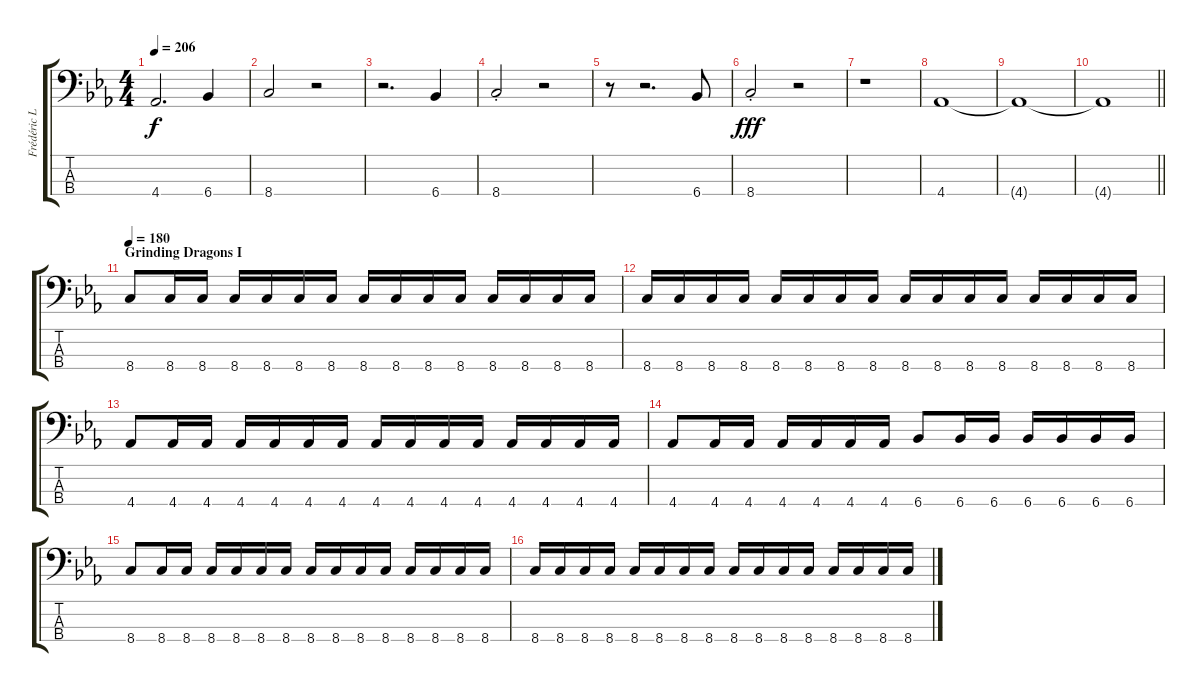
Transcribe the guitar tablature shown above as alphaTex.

\track ("Frédéric Leclercq (Bass)" "Frédéric L") {instrument electricbasspick}
\staff {score tabs}
\tuning (G2 D2 A1 E1) {hide}
\ts (4 4)
\tempo 206
\clef f4
\ks eb
4.4{t}.2{d dy f} 6.4.4 |
8.4.2 r.2 |
r.2{d} 6.4.4 |
8.4{st}.2 r.2 |
r.8 r.2{d} 6.4.8 |
8.4{st}.2{dy fff} r.2 |
r.1 |
4.4.1 |
4.4{t}.1 |
\barLineRight lightlight
4.4{t}.1 |
\section ("" "Grinding Dragons I")
\tempo 180
8.4.8 8.4.16 8.4.16 8.4.16 8.4.16 8.4.16 8.4.16 8.4.16 8.4.16 8.4.16 8.4.16 8.4.16 8.4.16 8.4.16 8.4.16 |
8.4.16 8.4.16 8.4.16 8.4.16 8.4.16 8.4.16 8.4.16 8.4.16 8.4.16 8.4.16 8.4.16 8.4.16 8.4.16 8.4.16 8.4.16 8.4.16 |
4.4.8 4.4.16 4.4.16 4.4.16 4.4.16 4.4.16 4.4.16 4.4.16 4.4.16 4.4.16 4.4.16 4.4.16 4.4.16 4.4.16 4.4.16 |
4.4.8 4.4.16 4.4.16 4.4.16 4.4.16 4.4.16 4.4.16 6.4.8 6.4.16 6.4.16 6.4.16 6.4.16 6.4.16 6.4.16 |
8.4.8 8.4.16 8.4.16 8.4.16 8.4.16 8.4.16 8.4.16 8.4.16 8.4.16 8.4.16 8.4.16 8.4.16 8.4.16 8.4.16 8.4.16 |
8.4.16 8.4.16 8.4.16 8.4.16 8.4.16 8.4.16 8.4.16 8.4.16 8.4.16 8.4.16 8.4.16 8.4.16 8.4.16 8.4.16 8.4.16 8.4.16
